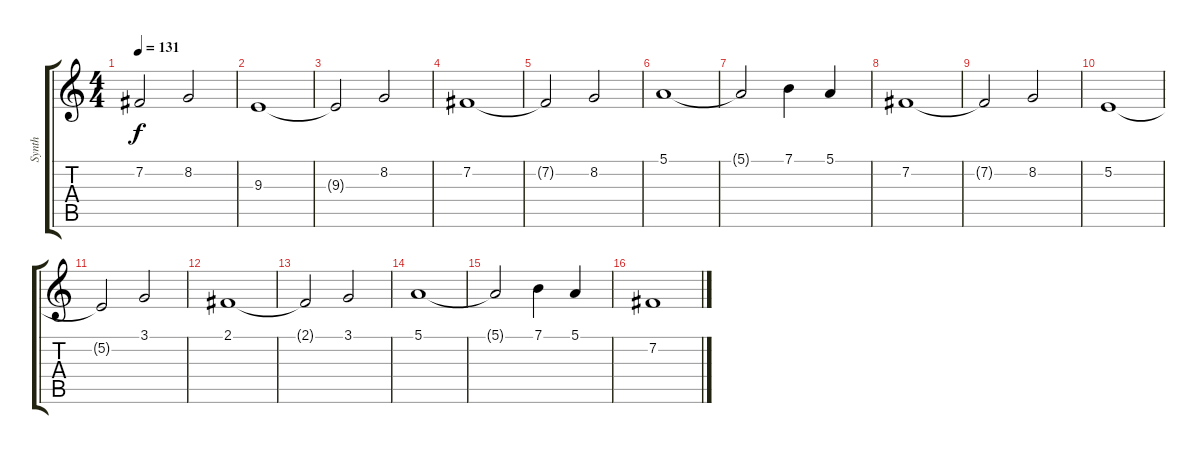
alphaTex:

\track ("Synth" "Synth") {instrument lead1square}
\staff {score tabs}
\tuning (E4 B3 G3 D3 A2 E2) {hide}
\ts (4 4)
\tempo 131
\clef g2
\ks c
7.2{t}.2{dy f} 8.2.2 |
9.3.1 |
9.3{t}.2 8.2.2 |
7.2.1 |
7.2{t}.2 8.2.2 |
5.1.1 |
5.1{t}.2 7.1.4 5.1.4 |
7.2.1 |
7.2{t}.2 8.2.2 |
5.2.1 |
5.2{t}.2 3.1.2 |
2.1.1 |
2.1{t}.2 3.1.2 |
5.1.1 |
5.1{t}.2 7.1.4 5.1.4 |
7.2.1
